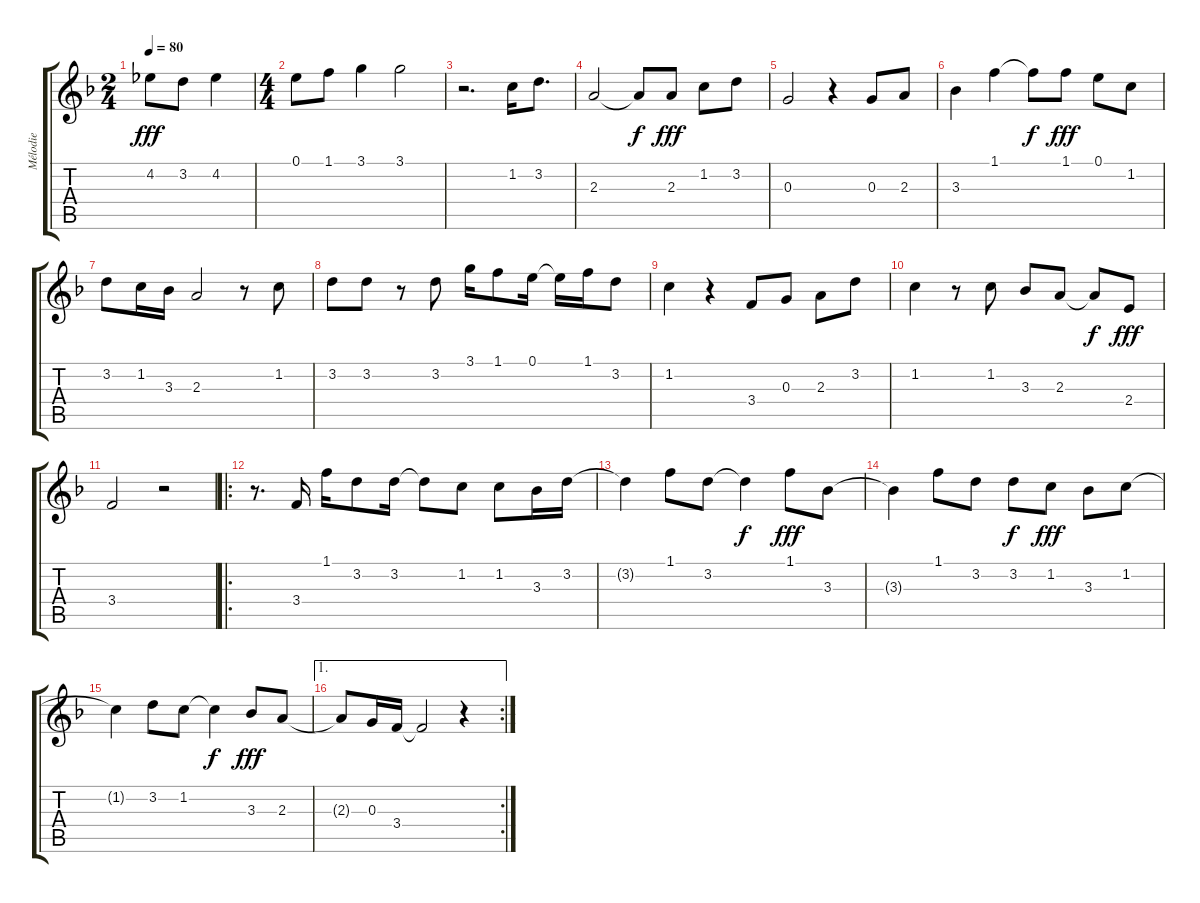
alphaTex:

\track ("Mélodie" "Mélodie") {instrument electricguitarjazz}
\staff {score tabs}
\tuning (E4 B3 G3 D3 A2 E2) {hide}
\ts (2 4)
\tempo 80
\clef g2
\ks f
4.2.8{dy fff} 3.2.8 4.2.4 |
\ts (4 4)
0.1.8 1.1.8 3.1.4 3.1.2 |
r.2{d} 1.2.16 3.2.8{d} |
2.3.2 2.3{t}.8{dy f} 2.3.8{dy fff} 1.2.8 3.2.8 |
0.3.2 r.4 0.3.8 2.3.8 |
3.3.4 1.1.4 1.1{t}.8{dy f} 1.1.8{dy fff} 0.1.8 1.2.8 |
3.2.8 1.2.16 3.3.16 2.3.2 r.8 1.2.8 |
3.2.8 3.2.8 r.8 3.2.8 3.1.16 1.1.8 0.1.16 0.1{t}.16 1.1.16 3.2.8 |
1.2.4 r.4 3.4.8 0.3.8 2.3.8 3.2.8 |
1.2.4 r.8 1.2.8 3.3.8 2.3.8 2.3{t}.8{dy f} 2.4.8{dy fff} |
3.4.2 r.2 |
\ro
r.8{d} 3.4.16 1.1.16 3.2.8 3.2.16 3.2{t}.8 1.2.8 1.2.8 3.3.16 3.2.16 |
3.2{t}.4 1.1.8 3.2.8 3.2{t}.4{dy f} 1.1.8{dy fff} 3.3.8 |
3.3{t}.4 1.1.8 3.2.8 3.2.8{dy f} 1.2.8{dy fff} 3.3.8 1.2.8 |
1.2{t}.4 3.2.8 1.2.8 1.2{t}.4{dy f} 3.3.8{dy fff} 2.3.8 |
\ae 1
\rc 2
2.3{t}.8 0.3.16 3.4.16 3.4{t}.2 r.4
